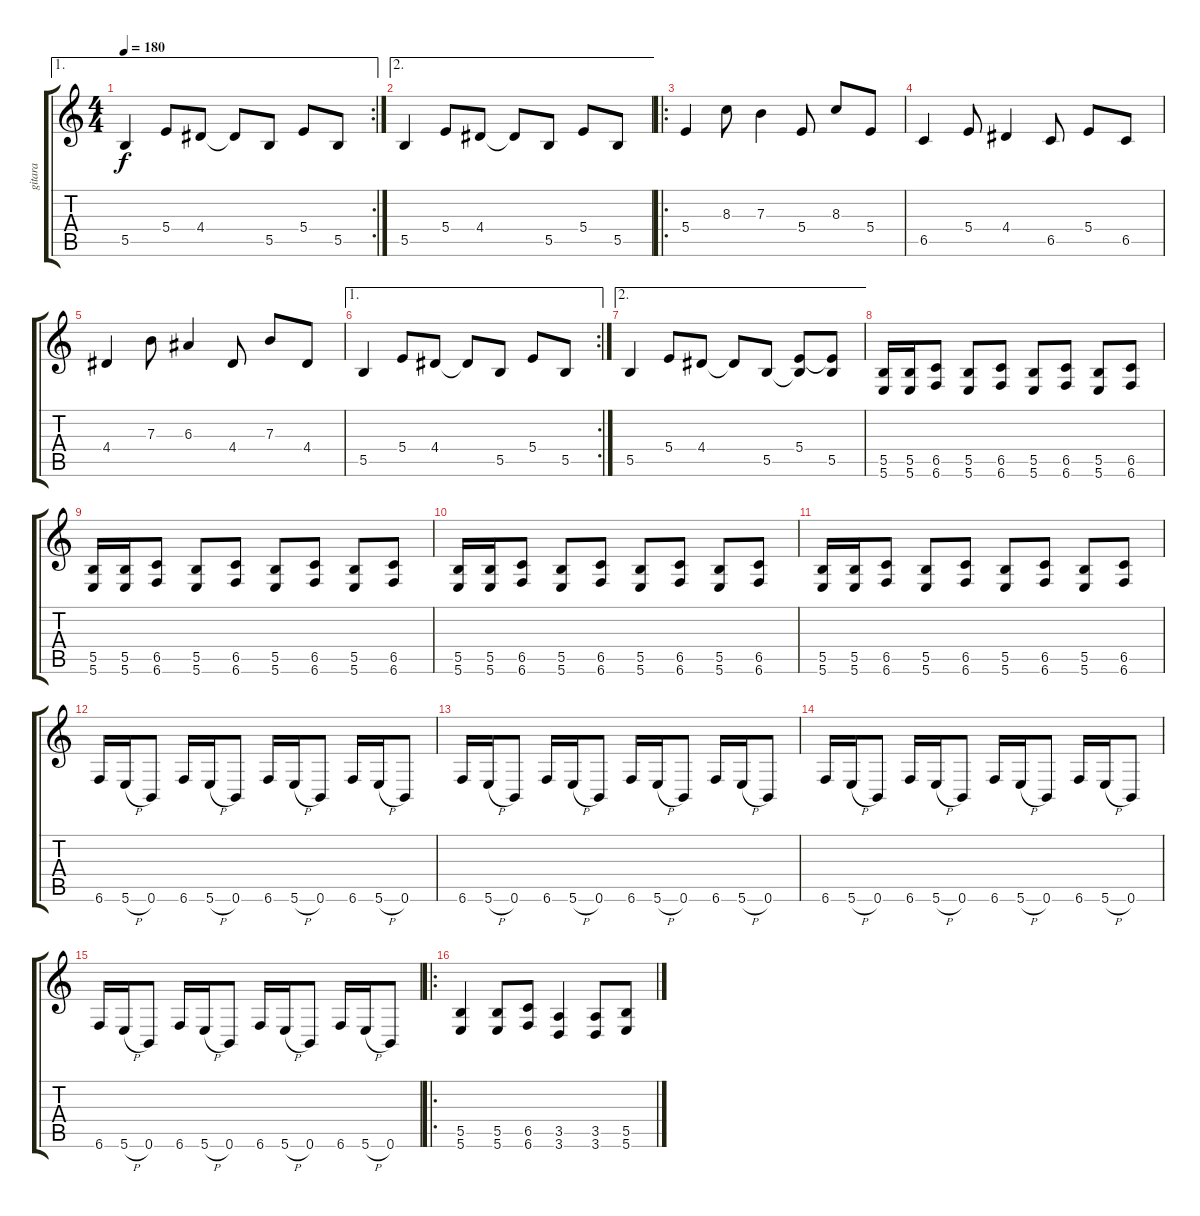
\track ("gitara" "gitara") {instrument distortionguitar}
\staff {score tabs}
\tuning (Db4 Ab3 E3 B2 Gb2 B1) {hide}
\ae 1
\rc 2
\ts (4 4)
\tempo 180
\clef g2
\ks c
5.5.4{dy f} 5.4.8 4.4.8 4.4{t}.8 5.5.8 5.4.8 5.5.8 |
\ae 2
5.5.4 5.4.8 4.4.8 4.4{t}.8 5.5.8 5.4.8 5.5.8 |
\ro
5.4.4 8.3.8 7.3.4 5.4.8 8.3.8 5.4.8 |
6.5.4 5.4.8 4.4.4 6.5.8 5.4.8 6.5.8 |
4.4.4 7.3.8 6.3.4 4.4.8 7.3.8 4.4.8 |
\ae 1
\rc 2
5.5.4 5.4.8 4.4.8 4.4{t}.8 5.5.8 5.4.8 5.5.8 |
\ae 2
5.5.4 5.4.8 4.4.8 4.4{t}.8 5.5.8 (5.4 5.5{t}).8 (5.4{t} 5.5).8 |
(5.5 5.6).16 (5.5 5.6).16 (6.5 6.6).8 (5.5 5.6).8 (6.5 6.6).8 (5.5 5.6).8 (6.5 6.6).8 (5.5 5.6).8 (6.5 6.6).8 |
(5.5 5.6).16 (5.5 5.6).16 (6.5 6.6).8 (5.5 5.6).8 (6.5 6.6).8 (5.5 5.6).8 (6.5 6.6).8 (5.5 5.6).8 (6.5 6.6).8 |
(5.5 5.6).16 (5.5 5.6).16 (6.5 6.6).8 (5.5 5.6).8 (6.5 6.6).8 (5.5 5.6).8 (6.5 6.6).8 (5.5 5.6).8 (6.5 6.6).8 |
(5.5 5.6).16 (5.5 5.6).16 (6.5 6.6).8 (5.5 5.6).8 (6.5 6.6).8 (5.5 5.6).8 (6.5 6.6).8 (5.5 5.6).8 (6.5 6.6).8 |
6.6.16 5.6{h}.16 0.6.8 6.6.16 5.6{h}.16 0.6.8 6.6.16 5.6{h}.16 0.6.8 6.6.16 5.6{h}.16 0.6.8 |
6.6.16 5.6{h}.16 0.6.8 6.6.16 5.6{h}.16 0.6.8 6.6.16 5.6{h}.16 0.6.8 6.6.16 5.6{h}.16 0.6.8 |
6.6.16 5.6{h}.16 0.6.8 6.6.16 5.6{h}.16 0.6.8 6.6.16 5.6{h}.16 0.6.8 6.6.16 5.6{h}.16 0.6.8 |
6.6.16 5.6{h}.16 0.6.8 6.6.16 5.6{h}.16 0.6.8 6.6.16 5.6{h}.16 0.6.8 6.6.16 5.6{h}.16 0.6.8 |
\ro
(5.5 5.6).4 (5.5 5.6).8 (6.5 6.6).8 (3.5 3.6).4 (3.5 3.6).8 (5.5 5.6).8
